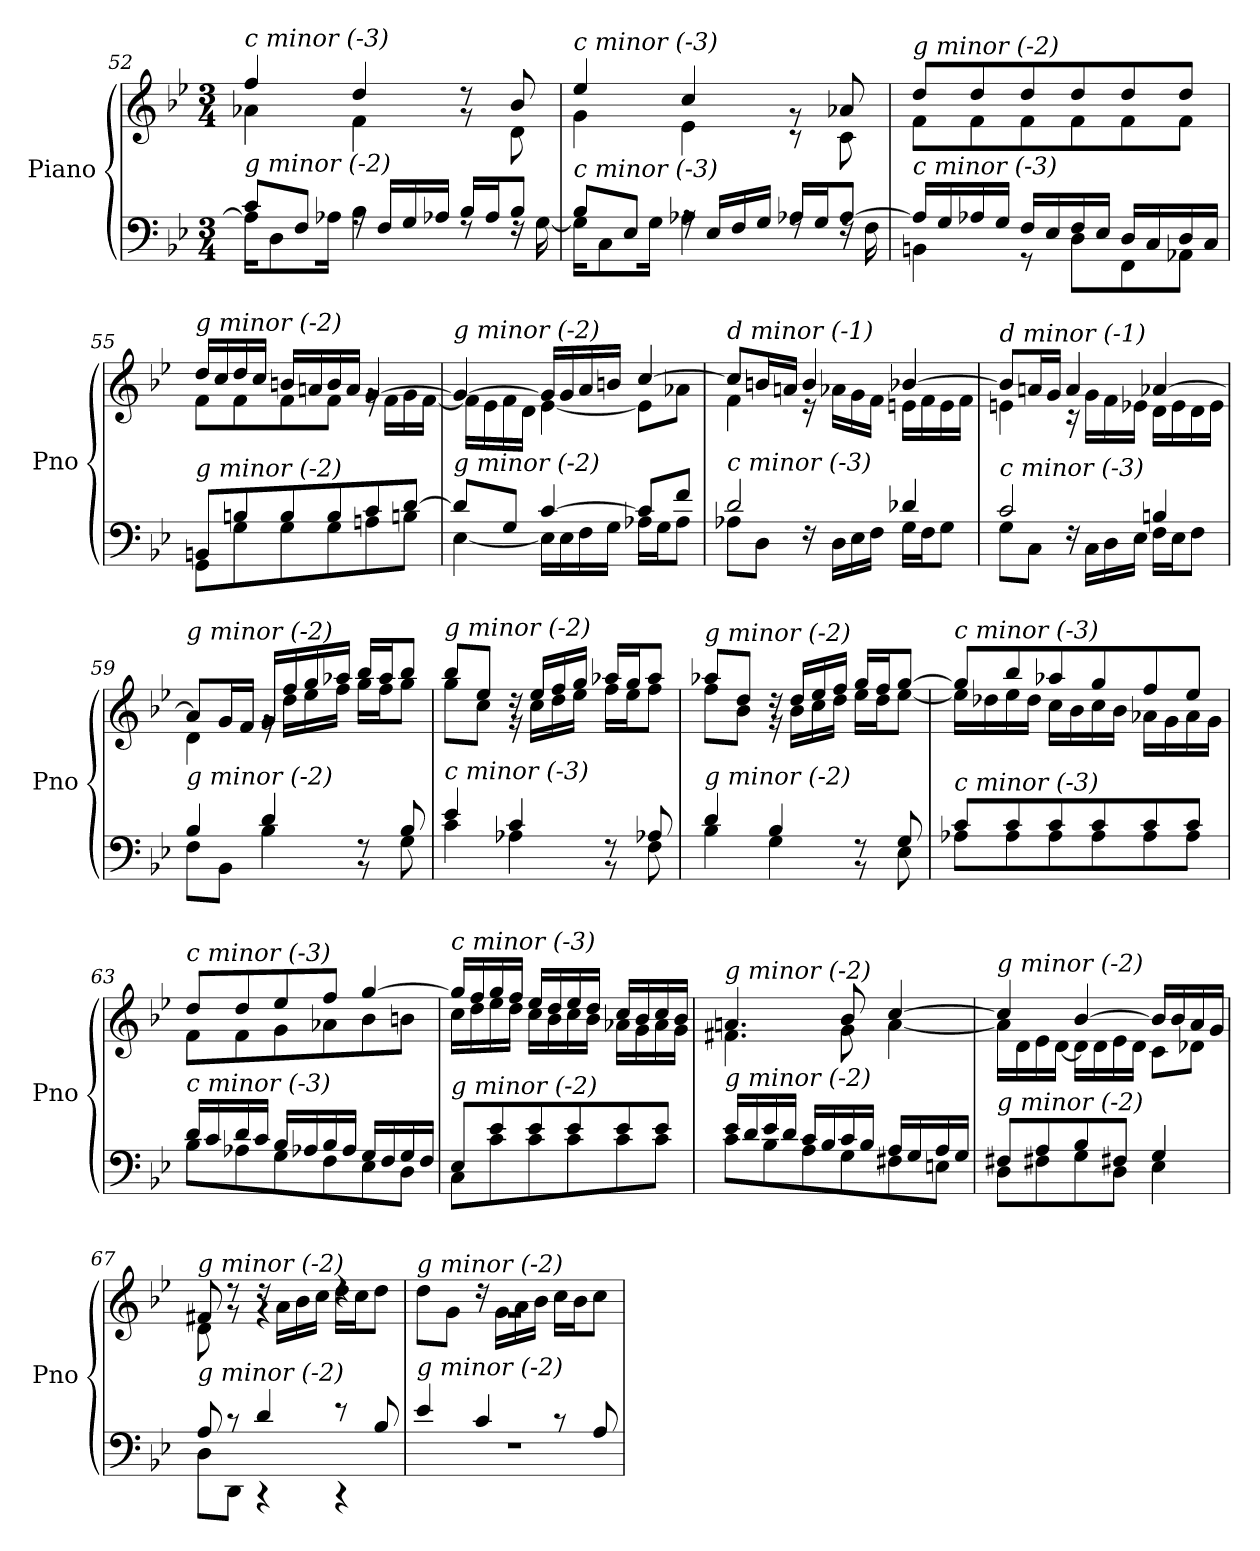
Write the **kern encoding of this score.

**kern	**kern
*part1	*part1
*staff2	*staff1
*I"Piano	*
*I'Pno	*
*clefF4	*clefG2
*k[b-e-]	*k[b-e-]
*M3/4	*M3/4
=52	=52
*^	*^
!	!	!LO:TX:i:t=c minor (-3)	!
!LO:TX:i:t=g minor (-2)	!	!	!
8c/L	16A-\KL]	4ff/	4a-X\
.	8D\	.	.
8F/J	.	.	.
.	16A-X\Jk	.	.
16rA	4B-\	4dd/	4f\
16F/LL	.	.	.
16G/	.	.	.
16A-X/JJ	.	.	.
16B-/LL	8rF	8rg	8rdd
16A-/J	.	.	.
8B-/J	16rF	8b-/	8d\
.	[16G\	.	.
=53	=53	=53	=53
!	!	!LO:TX:i:t=c minor (-3)	!
!LO:TX:i:t=c minor (-3)	!	!	!
8B-/L	16G\KL]	4ee-/	4g\
.	8C\	.	.
8E-/J	.	.	.
.	16G\Jk	.	.
16rA	4A-X\	4cc/	4e-\
16E-/LL	.	.	.
16F/	.	.	.
16G/JJ	.	.	.
16A-X/LL	8rF	8rg	8r
16G/J	.	.	.
[8A-/J	16rF	8a-X/	8c\
.	16F\	.	.
=54	=54	=54	=54
!	!	!LO:TX:i:t=g minor (-2)	!
!LO:TX:i:t=c minor (-3)	!	!	!
16A-/LL]	4BBn\	8dd/L	8f\L
16G/	.	.	.
16A-X/	.	8dd/	8f\
16G/JJ	.	.	.
16F/LL	8r	8dd/	8f\
16E-/	.	.	.
16F/	8D\L	8dd/	8f\
16E-/JJ	.	.	.
16D/LL	8FF\	8dd/	8f\
16C/	.	.	.
16D/	8AA-X\J	8dd/J	8f\J
16C/JJ	.	.	.
!!LO:LB:g=z	!!
=55	=55	=55	=55
!	!	!LO:TX:i:t=g minor (-2)	!
!LO:TX:i:t=g minor (-2)	!	!	!
8BBn/L	8GG\L	16dd/LL	8f\L
.	.	16cc/	.
8Bn/	8G\	16dd/	8f\
.	.	16cc/JJ	.
8B/	8G\	16bn/LL	8f\
.	.	16an/	.
8B/	8G\	16b/	8f\J
.	.	16a/JJ	.
8c/	8An\	[4g/	16rg
.	.	.	16f\LL
[8d/J	8Bn\J	.	16g\
.	.	.	[16f\JJ
=56	=56	=56	=56
!	!	!LO:TX:i:t=g minor (-2)	!
!LO:TX:i:t=g minor (-2)	!	!	!
8d/L]	[4E-\	4g/_	16f\LL]
.	.	.	16e-\
8G/J	.	.	16f\
.	.	.	16d\JJ
[4c/	16E-\LL]	16g/LL]	[4e-\
.	16E-\	16g/	.
.	16F\	16a/	.
.	16G\JJ	16bn/JJ	.
8c/L]	16A-X\LL	[4cc/	8e-\L]
.	16G\J	.	.
8f/J	8A-\J	.	8a-X\J
=57	=57	=57	=57
!	!	!LO:TX:i:t=d minor (-1)	!
!LO:TX:i:t=c minor (-3)	!	!	!
2d/	8A-X\L	8cc/L]	4f\
.	8D\J	16bn/L	.
.	.	16an/JJ	.
.	16rF	4b/	16r
.	16D\LL	.	16a-X\LL
.	16E-\	.	16g\
.	16F\JJ	.	16f\JJ
4d-X/	16G\LL	[4b-X/	16en\LL
.	16F\J	.	16f\
.	8G\J	.	16e\
.	.	.	16f\JJ
!!LO:PB:g=z	!!
=58	=58	=58	=58
!	!	!LO:TX:i:t=d minor (-1)	!
!LO:TX:i:t=c minor (-3)	!	!	!
2c/	8G\L	8b-/L]	4en\
.	8C\J	16an/L	.
.	.	16g/JJ	.
.	16rF	4a/	16r
.	16C\LL	.	16g\LL
.	16D\	.	16f\
.	16E-\JJ	.	16e-X\JJ
4Bni/	16F\LL	[4a-X/	16d\LL
.	16E-\J	.	16e-\
.	8F\J	.	16d\
.	.	.	16e-\JJ
=59	=59	=59	=59
!	!	!LO:TX:i:t=g minor (-2)	!
!LO:TX:i:t=g minor (-2)	!	!	!
4B-/	8F\L	8a-/L]	4d\
.	8BB-\J	16g/L	.
.	.	16f/JJ	.
4d/	4B-\	16g/LL	16rg
.	.	16ff/	16dd\LL
.	.	16gg/	16ee-\
.	.	16aa-X/JJ	16ff\JJ
8rBB	8rF	16bb-/LL	16gg\LL
.	.	16aa-/J	16ff\J
8B-/	8G\	8bb-/J	8gg\J
=60	=60	=60	=60
!	!	!LO:TX:i:t=g minor (-2)	!
!LO:TX:i:t=c minor (-3)	!	!	!
4e-/	4c\	8bb-/L	8gg\L
.	.	8ee-/J	8cc\J
4c/	4A-X\	16rg	16rdd
.	.	16ee-/LL	16cc\LL
.	.	16ff/	16dd\
.	.	16gg/JJ	16ee-\JJ
8rBB	8rF	16aa-X/LL	16ff\LL
.	.	16gg/J	16ee-\J
8A-X/	8F\	8aa-/J	8ff\J
!!LO:LB:g=z	!!
=61	=61	=61	=61
!	!	!LO:TX:i:t=g minor (-2)	!
!LO:TX:i:t=g minor (-2)	!	!	!
4d/	4B-\	8aa-X/L	8ff\L
.	.	8dd/J	8b-\J
4B-/	4G\	16rg	16rdd
.	.	16dd/LL	16b-\LL
.	.	16ee-/	16cc\
.	.	16ff/JJ	16dd\JJ
8rBB	8rF	16gg/LL	16ee-\LL
.	.	16ff/J	16dd\J
8G/	8E-\	[8gg/J	[8ee-\J
=62	=62	=62	=62
!	!	!LO:TX:i:t=c minor (-3)	!
!LO:TX:i:t=c minor (-3)	!	!	!
8c/L	8A-X\L	8gg/L]	16ee-\LL]
.	.	.	16dd-X\
8c/	8A-\	8bb-/	16ee-\
.	.	.	16dd-\JJ
8c/	8A-\	8aa-X/	16cc\LL
.	.	.	16b-\
8c/	8A-\	8gg/	16cc\
.	.	.	16b-\JJ
8c/	8A-\	8ff/	16a-X\LL
.	.	.	16g\
8c/J	8A-\J	8ee-/J	16a-\
.	.	.	16g\JJ
=63	=63	=63	=63
!	!	!LO:TX:i:t=c minor (-3)	!
!LO:TX:i:t=c minor (-3)	!	!	!
16d/LL	8B-\L	8dd/L	8f\L
16c/	.	.	.
16d/	8A-X\	8dd/	8f\
16c/JJ	.	.	.
16B-/LL	8G\	8ee-/	8g\
16A-X/	.	.	.
16B-/	8F\	8ff/J	8a-X\
16A-/JJ	.	.	.
16G/LL	8E-\	[4gg/	8b-\
16F/	.	.	.
16G/	8D\J	.	8bn\J
16F/JJ	.	.	.
!!LO:LB:g=z	!!
=64	=64	=64	=64
!	!	!LO:TX:i:t=c minor (-3)	!
!LO:TX:i:t=g minor (-2)	!	!	!
8E-/L	8C\L	16gg/LL]	16cc\LL
.	.	16ff/	16dd\
8e-/	8c\	16gg/	16ee-\
.	.	16ff/JJ	16dd\JJ
8e-/	8c\	16ee-/LL	16cc\LL
.	.	16dd/	16b-\
8e-/	8c\	16ee-/	16cc\
.	.	16dd/JJ	16b-\JJ
8e-/	8c\	16cc/LL	16a-X\LL
.	.	16b-/	16g\
8e-/J	8c\J	16cc/	16a-\
.	.	16b-/JJ	16g\JJ
=65	=65	=65	=65
!	!	!LO:TX:i:t=g minor (-2)	!
!LO:TX:i:t=g minor (-2)	!	!	!
16e-/LL	8c\L	4.an/	4.f#X\
16d/	.	.	.
16e-/	8B-\	.	.
16d/JJ	.	.	.
16c/LL	8A\	.	.
16B-/	.	.	.
16c/	8G\	8b-/	8g\
16B-/JJ	.	.	.
16A/LL	8F#X\	[4cc/	[4a\
16G/	.	.	.
16A/	8En\J	.	.
16G/JJ	.	.	.
=66	=66	=66	=66
!	!	!LO:TX:i:t=g minor (-2)	!
!LO:TX:i:t=g minor (-2)	!	!	!
8F#X/L	8D\L	4cc/]	16a\LL]
.	.	.	16d\
8A/	8F#X\	.	16e-\
.	.	.	[16d\JJ
8B-/	8G\	[4b-/	16d\LL]
.	.	.	16d\
8F#X/J	8D\J	.	16e-\
.	.	.	16d\JJ
4G/	4E-\	16b-/LL]	8c\L
.	.	16b-/	.
.	.	16a/	8d-Xi\J
.	.	16g/JJ	.
!!LO:LB:g=z	!!
=67	=67	=67	=67
!	!	!LO:TX:i:t=g minor (-2)	!
!LO:TX:i:t=g minor (-2)	!	!	!
8A/	8D\L	8f#X/	8d\
8r	8DD\J	8rg	8rdd
4d/	4r	4rg	16rdd
.	.	.	16a\LL
.	.	.	16b-\
.	.	.	16cc\JJ
8r	4r	4rdd	16dd\LL
.	.	.	16cc\J
8B-/	.	.	8dd\J
=68	=68	=68	=68
!	!	!LO:TX:i:t=g minor (-2)	!
!LO:TX:i:t=g minor (-2)	!	!	!
4e-/	2.rF	2.rg	8dd\L
.	.	.	8g\J
4c/	.	.	16rdd
.	.	.	16g\LL
.	.	.	16a\
.	.	.	16b-\JJ
8r	.	.	16cc\LL
.	.	.	16b-\J
8A/	.	.	8cc\J
*v	*v	*	*
*	*v	*v
=	=
*-	*-
